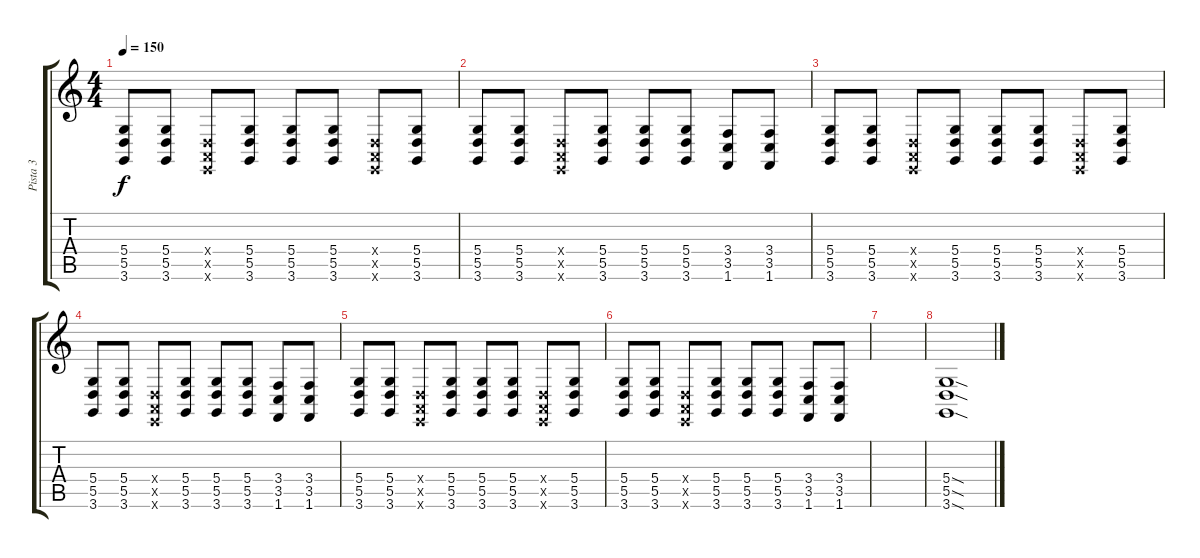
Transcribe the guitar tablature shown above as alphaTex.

\track ("Pista 3" "Pista 3") {instrument lead1square}
\staff {score tabs}
\tuning (E4 B3 G3 D3 A2 E2) {hide}
\ts (4 4)
\tempo 150
\clef g2
\ks c
(5.4 5.5 3.6).8{dy f} (5.4 5.5 3.6).8 (0.4{x} 0.5{x} 0.6{x}).8 (5.4 5.5 3.6).8 (5.4 5.5 3.6).8 (5.4 5.5 3.6).8 (0.4{x} 0.5{x} 0.6{x}).8 (5.4 5.5 3.6).8 |
(5.4 5.5 3.6).8 (5.4 5.5 3.6).8 (0.4{x} 0.5{x} 0.6{x}).8 (5.4 5.5 3.6).8 (5.4 5.5 3.6).8 (5.4 5.5 3.6).8 (3.4 3.5 1.6).8 (3.4 3.5 1.6).8 |
(5.4 5.5 3.6).8 (5.4 5.5 3.6).8 (0.4{x} 0.5{x} 0.6{x}).8 (5.4 5.5 3.6).8 (5.4 5.5 3.6).8 (5.4 5.5 3.6).8 (0.4{x} 0.5{x} 0.6{x}).8 (5.4 5.5 3.6).8 |
(5.4 5.5 3.6).8 (5.4 5.5 3.6).8 (0.4{x} 0.5{x} 0.6{x}).8 (5.4 5.5 3.6).8 (5.4 5.5 3.6).8 (5.4 5.5 3.6).8 (3.4 3.5 1.6).8 (3.4 3.5 1.6).8 |
(5.4 5.5 3.6).8 (5.4 5.5 3.6).8 (0.4{x} 0.5{x} 0.6{x}).8 (5.4 5.5 3.6).8 (5.4 5.5 3.6).8 (5.4 5.5 3.6).8 (0.4{x} 0.5{x} 0.6{x}).8 (5.4 5.5 3.6).8 |
(5.4 5.5 3.6).8 (5.4 5.5 3.6).8 (0.4{x} 0.5{x} 0.6{x}).8 (5.4 5.5 3.6).8 (5.4 5.5 3.6).8 (5.4 5.5 3.6).8 (3.4 3.5 1.6).8 (3.4 3.5 1.6).8 |
|
(5.4{sod} 5.5{sod} 3.6{sod}).1
